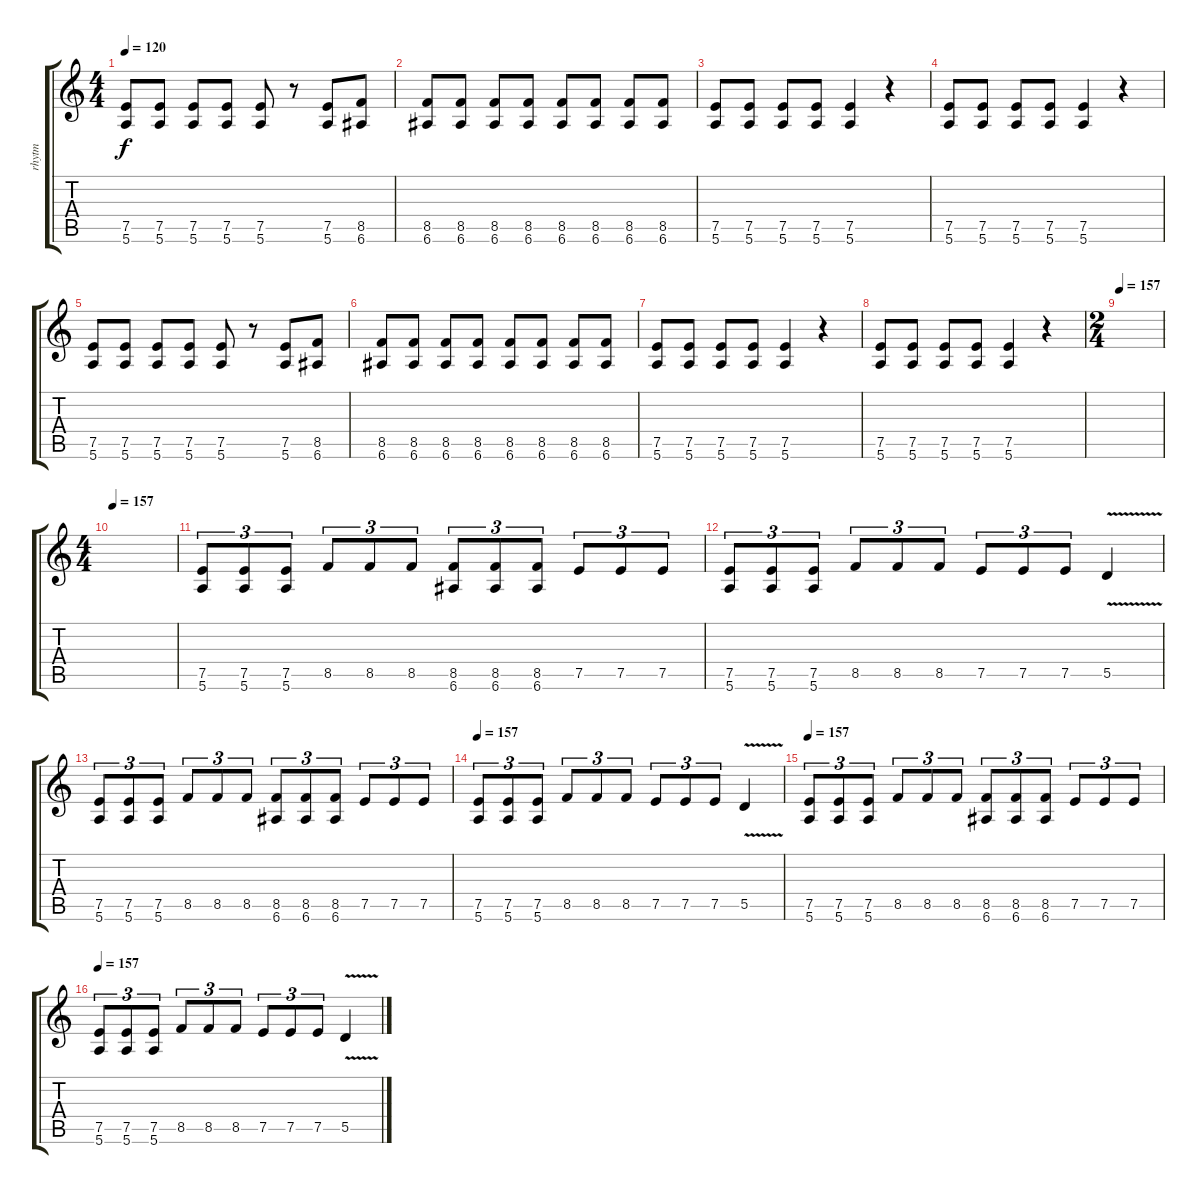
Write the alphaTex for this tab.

\track ("rhytm" "rhytm") {instrument distortionguitar}
\staff {score tabs}
\tuning (E4 B3 G3 D3 A2 E2) {hide}
\ts (4 4)
\tempo 120
\clef g2
\ks c
(7.5 5.6).8{dy f} (7.5 5.6).8 (7.5 5.6).8 (7.5 5.6).8 (7.5 5.6).8 r.8 (7.5 5.6).8 (8.5 6.6).8 |
(8.5 6.6).8 (8.5 6.6).8 (8.5 6.6).8 (8.5 6.6).8 (8.5 6.6).8 (8.5 6.6).8 (8.5 6.6).8 (8.5 6.6).8 |
(7.5 5.6).8 (7.5 5.6).8 (7.5 5.6).8 (7.5 5.6).8 (7.5 5.6).4 r.4 |
(7.5 5.6).8 (7.5 5.6).8 (7.5 5.6).8 (7.5 5.6).8 (7.5 5.6).4 r.4 |
(7.5 5.6).8 (7.5 5.6).8 (7.5 5.6).8 (7.5 5.6).8 (7.5 5.6).8 r.8 (7.5 5.6).8 (8.5 6.6).8 |
(8.5 6.6).8 (8.5 6.6).8 (8.5 6.6).8 (8.5 6.6).8 (8.5 6.6).8 (8.5 6.6).8 (8.5 6.6).8 (8.5 6.6).8 |
(7.5 5.6).8 (7.5 5.6).8 (7.5 5.6).8 (7.5 5.6).8 (7.5 5.6).4 r.4 |
(7.5 5.6).8 (7.5 5.6).8 (7.5 5.6).8 (7.5 5.6).8 (7.5 5.6).4 r.4 |
\ts (2 4)
\section ("" "")
\tempo 157
|
\ts (4 4)
\tempo 157
|
(7.5 5.6).8{tu (3 2)} (7.5 5.6).8{tu (3 2)} (7.5 5.6).8{tu (3 2)} 8.5.8{tu (3 2)} 8.5.8{tu (3 2)} 8.5.8{tu (3 2)} (8.5 6.6).8{tu (3 2)} (8.5 6.6).8{tu (3 2)} (8.5 6.6).8{tu (3 2)} 7.5.8{tu (3 2)} 7.5.8{tu (3 2)} 7.5.8{tu (3 2)} |
(7.5 5.6).8{tu (3 2)} (7.5 5.6).8{tu (3 2)} (7.5 5.6).8{tu (3 2)} 8.5.8{tu (3 2)} 8.5.8{tu (3 2)} 8.5.8{tu (3 2)} 7.5.8{tu (3 2)} 7.5.8{tu (3 2)} 7.5.8{tu (3 2)} 5.5{v}.4 |
(7.5 5.6).8{tu (3 2)} (7.5 5.6).8{tu (3 2)} (7.5 5.6).8{tu (3 2)} 8.5.8{tu (3 2)} 8.5.8{tu (3 2)} 8.5.8{tu (3 2)} (8.5 6.6).8{tu (3 2)} (8.5 6.6).8{tu (3 2)} (8.5 6.6).8{tu (3 2)} 7.5.8{tu (3 2)} 7.5.8{tu (3 2)} 7.5.8{tu (3 2)} |
\tempo 157
(7.5 5.6).8{tu (3 2)} (7.5 5.6).8{tu (3 2)} (7.5 5.6).8{tu (3 2)} 8.5.8{tu (3 2)} 8.5.8{tu (3 2)} 8.5.8{tu (3 2)} 7.5.8{tu (3 2)} 7.5.8{tu (3 2)} 7.5.8{tu (3 2)} 5.5{v}.4 |
\tempo 157
(7.5 5.6).8{tu (3 2)} (7.5 5.6).8{tu (3 2)} (7.5 5.6).8{tu (3 2)} 8.5.8{tu (3 2)} 8.5.8{tu (3 2)} 8.5.8{tu (3 2)} (8.5 6.6).8{tu (3 2)} (8.5 6.6).8{tu (3 2)} (8.5 6.6).8{tu (3 2)} 7.5.8{tu (3 2)} 7.5.8{tu (3 2)} 7.5.8{tu (3 2)} |
\tempo 157
(7.5 5.6).8{tu (3 2)} (7.5 5.6).8{tu (3 2)} (7.5 5.6).8{tu (3 2)} 8.5.8{tu (3 2)} 8.5.8{tu (3 2)} 8.5.8{tu (3 2)} 7.5.8{tu (3 2)} 7.5.8{tu (3 2)} 7.5.8{tu (3 2)} 5.5{v}.4
